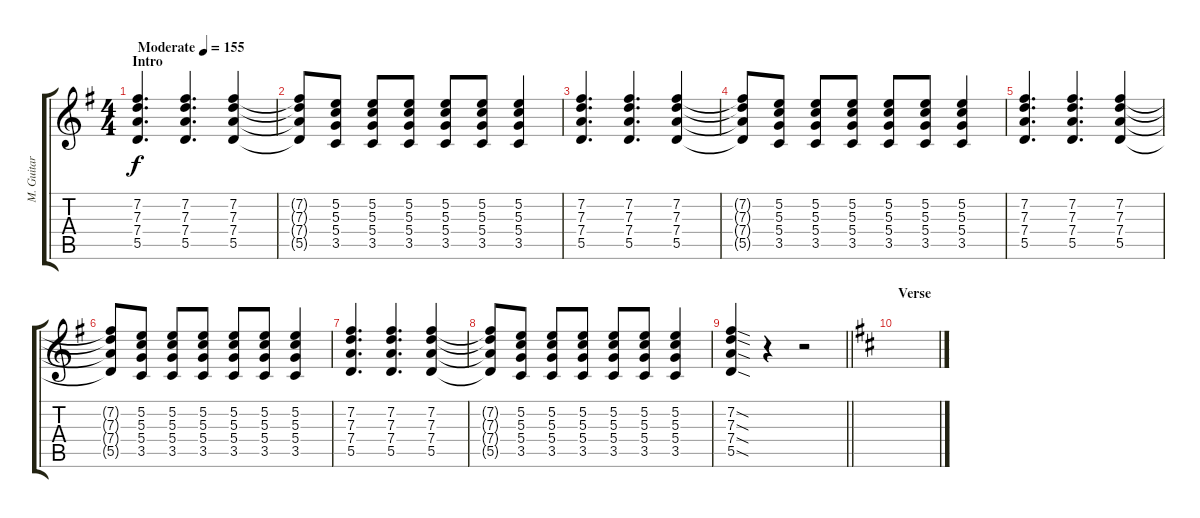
\track ("M. Guitar" "M. Guitar") {instrument overdrivenguitar}
\staff {score tabs}
\tuning (E4 B3 G3 D3 A2 E2) {hide}
\ts (4 4)
\section ("" "Intro")
\tempo (155 "Moderate")
\clef g2
\ks g
(7.2 7.3 7.4 5.5).4{d dy f instrument overdrivenguitar} (7.2 7.3 7.4 5.5).4{d} (7.2 7.3 7.4 5.5).4 |
(7.2{t} 7.3{t} 7.4{t} 5.5{t}).8 (5.2 5.3 5.4 3.5).8 (5.2 5.3 5.4 3.5).8 (5.2 5.3 5.4 3.5).8 (5.2 5.3 5.4 3.5).8 (5.2 5.3 5.4 3.5).8 (5.2 5.3 5.4 3.5).4 |
(7.2 7.3 7.4 5.5).4{d} (7.2 7.3 7.4 5.5).4{d} (7.2 7.3 7.4 5.5).4 |
(7.2{t} 7.3{t} 7.4{t} 5.5{t}).8 (5.2 5.3 5.4 3.5).8 (5.2 5.3 5.4 3.5).8 (5.2 5.3 5.4 3.5).8 (5.2 5.3 5.4 3.5).8 (5.2 5.3 5.4 3.5).8 (5.2 5.3 5.4 3.5).4 |
(7.2 7.3 7.4 5.5).4{d} (7.2 7.3 7.4 5.5).4{d} (7.2 7.3 7.4 5.5).4 |
(7.2{t} 7.3{t} 7.4{t} 5.5{t}).8 (5.2 5.3 5.4 3.5).8 (5.2 5.3 5.4 3.5).8 (5.2 5.3 5.4 3.5).8 (5.2 5.3 5.4 3.5).8 (5.2 5.3 5.4 3.5).8 (5.2 5.3 5.4 3.5).4 |
(7.2 7.3 7.4 5.5).4{d} (7.2 7.3 7.4 5.5).4{d} (7.2 7.3 7.4 5.5).4 |
(7.2{t} 7.3{t} 7.4{t} 5.5{t}).8 (5.2 5.3 5.4 3.5).8 (5.2 5.3 5.4 3.5).8 (5.2 5.3 5.4 3.5).8 (5.2 5.3 5.4 3.5).8 (5.2 5.3 5.4 3.5).8 (5.2 5.3 5.4 3.5).4 |
\barLineRight lightlight
(7.2{sod} 7.3{sod} 7.4{sod} 5.5{sod}).4 r.4 r.2 |
\section ("" "Verse")
\ks d
